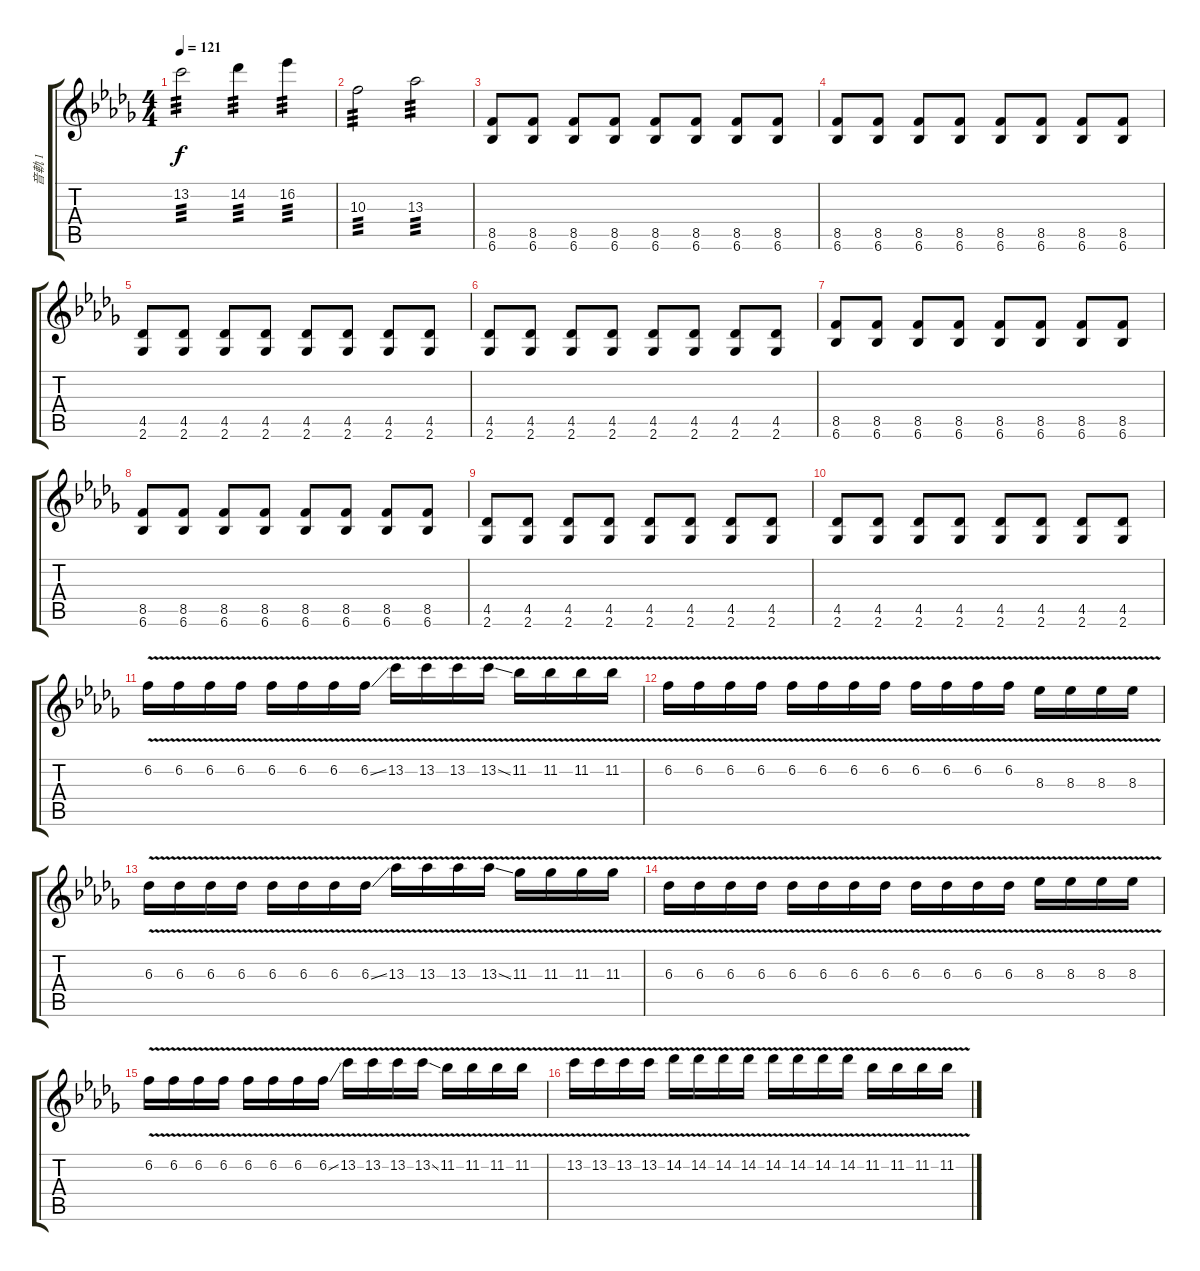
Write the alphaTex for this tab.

\track ("音軌 1" "音軌 1") {instrument overdrivenguitar}
\staff {score tabs}
\tuning (E4 B3 G3 D3 A2 E2) {hide}
\ts (4 4)
\tempo 121
\clef g2
\ks db
13.2.2{tp 3 dy f} 14.2.4{tp 3} 16.2.4{tp 3} |
10.3.2{tp 3} 13.3.2{tp 3} |
(8.5 6.6).8 (8.5 6.6).8 (8.5 6.6).8 (8.5 6.6).8 (8.5 6.6).8 (8.5 6.6).8 (8.5 6.6).8 (8.5 6.6).8 |
(8.5 6.6).8 (8.5 6.6).8 (8.5 6.6).8 (8.5 6.6).8 (8.5 6.6).8 (8.5 6.6).8 (8.5 6.6).8 (8.5 6.6).8 |
(4.5 2.6).8 (4.5 2.6).8 (4.5 2.6).8 (4.5 2.6).8 (4.5 2.6).8 (4.5 2.6).8 (4.5 2.6).8 (4.5 2.6).8 |
(4.5 2.6).8 (4.5 2.6).8 (4.5 2.6).8 (4.5 2.6).8 (4.5 2.6).8 (4.5 2.6).8 (4.5 2.6).8 (4.5 2.6).8 |
(8.5 6.6).8 (8.5 6.6).8 (8.5 6.6).8 (8.5 6.6).8 (8.5 6.6).8 (8.5 6.6).8 (8.5 6.6).8 (8.5 6.6).8 |
(8.5 6.6).8 (8.5 6.6).8 (8.5 6.6).8 (8.5 6.6).8 (8.5 6.6).8 (8.5 6.6).8 (8.5 6.6).8 (8.5 6.6).8 |
(4.5 2.6).8 (4.5 2.6).8 (4.5 2.6).8 (4.5 2.6).8 (4.5 2.6).8 (4.5 2.6).8 (4.5 2.6).8 (4.5 2.6).8 |
(4.5 2.6).8 (4.5 2.6).8 (4.5 2.6).8 (4.5 2.6).8 (4.5 2.6).8 (4.5 2.6).8 (4.5 2.6).8 (4.5 2.6).8 |
6.2{v}.16 6.2{v}.16 6.2{v}.16 6.2{v}.16 6.2{v}.16 6.2{v}.16 6.2{v}.16 6.2{v ss}.16 13.2{v}.16 13.2{v}.16 13.2{v}.16 13.2{v ss}.16 11.2{v}.16 11.2{v}.16 11.2{v}.16 11.2{v}.16 |
6.2{v}.16 6.2{v}.16 6.2{v}.16 6.2{v}.16 6.2{v}.16 6.2{v}.16 6.2{v}.16 6.2{v}.16 6.2{v}.16 6.2{v}.16 6.2{v}.16 6.2{v}.16 8.3{v}.16 8.3{v}.16 8.3{v}.16 8.3{v}.16 |
6.3{v}.16 6.3{v}.16 6.3{v}.16 6.3{v}.16 6.3{v}.16 6.3{v}.16 6.3{v}.16 6.3{v ss}.16 13.3{v}.16 13.3{v}.16 13.3{v}.16 13.3{v ss}.16 11.3{v}.16 11.3{v}.16 11.3{v}.16 11.3{v}.16 |
6.3{v}.16 6.3{v}.16 6.3{v}.16 6.3{v}.16 6.3{v}.16 6.3{v}.16 6.3{v}.16 6.3{v}.16 6.3{v}.16 6.3{v}.16 6.3{v}.16 6.3{v}.16 8.3{v}.16 8.3{v}.16 8.3{v}.16 8.3{v}.16 |
6.2{v}.16 6.2{v}.16 6.2{v}.16 6.2{v}.16 6.2{v}.16 6.2{v}.16 6.2{v}.16 6.2{v ss}.16 13.2{v}.16 13.2{v}.16 13.2{v}.16 13.2{v ss}.16 11.2{v}.16 11.2{v}.16 11.2{v}.16 11.2{v}.16 |
13.2{v}.16 13.2{v}.16 13.2{v}.16 13.2{v}.16 14.2{v}.16 14.2{v}.16 14.2{v}.16 14.2{v}.16 14.2{v}.16 14.2{v}.16 14.2{v}.16 14.2{v}.16 11.2{v}.16 11.2{v}.16 11.2{v}.16 11.2{v}.16
